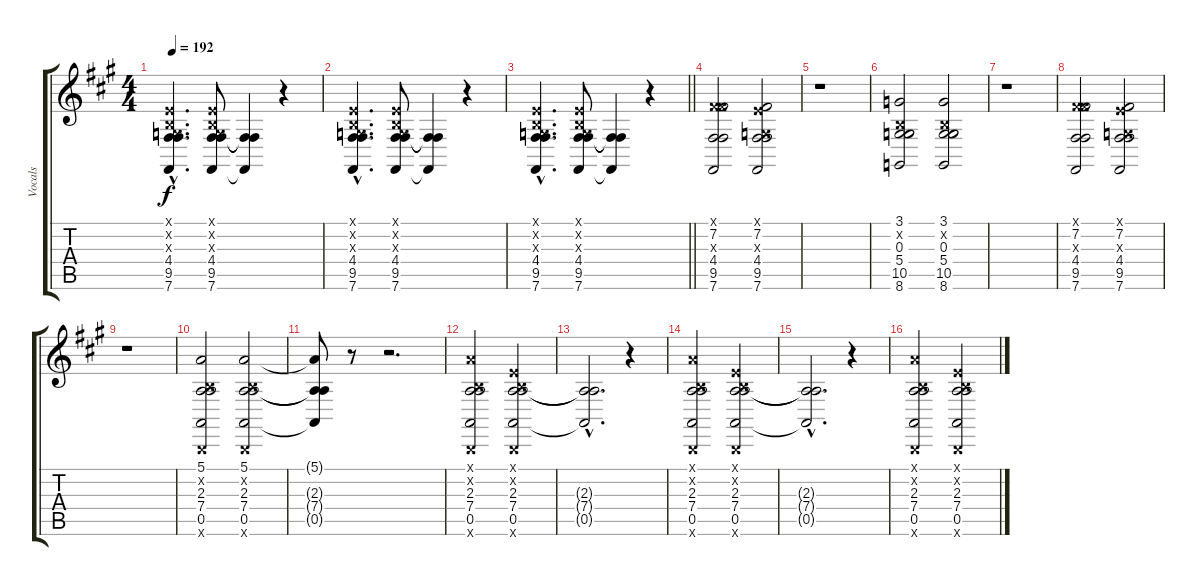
\track ("Vocals" "Vocals") {instrument stringensemble1}
\staff {score tabs}
\tuning (E4 B3 G3 D3 A2 B1) {hide}
\ts (4 4)
\tempo 192
\clef g2
\ks f#minor
(0.1{hac x} 0.2{hac x} 0.3{hac x} 4.4{hac} 9.5{hac} 7.6{hac}).4{d dy f} (0.1{x} 0.2{x} 0.3{x} 4.4 9.5 7.6).8 (4.4{t} 9.5{t} 7.6{t}).4 r.4 |
(0.1{hac x} 0.2{hac x} 0.3{hac x} 4.4{hac} 9.5{hac} 7.6{hac}).4{d} (0.1{x} 0.2{x} 0.3{x} 4.4 9.5 7.6).8 (4.4{t} 9.5{t} 7.6{t}).4 r.4 |
\barLineRight lightlight
(0.1{hac x} 0.2{hac x} 0.3{hac x} 4.4{hac} 9.5{hac} 7.6{hac}).4{d} (0.1{x} 0.2{x} 0.3{x} 4.4 9.5 7.6).8 (4.4{t} 9.5{t} 7.6{t}).4 r.4 |
(2.1{x} 7.2 11.3{x} 4.4 9.5 7.6).2 (0.1{x} 7.2 0.3{x} 4.4 9.5 7.6).2 |
r.1 |
(3.1 0.2{x} 0.3 5.4 10.5 8.6).2 (3.1 0.2{x} 0.3 5.4 10.5 8.6).2 |
r.1 |
(2.1{x} 7.2 11.3{x} 4.4 9.5 7.6).2 (0.1{x} 7.2 0.3{x} 4.4 9.5 7.6).2 |
r.1 |
(5.1 0.2{x} 2.3 7.4 0.5 0.6{x}).2 (5.1 0.2{x} 2.3 7.4 0.5 0.6{x}).2 |
(5.1{t} 2.3{t} 7.4{t} 0.5{t}).8 r.8 r.2{d} |
(5.1{x} 0.2{x} 2.3 7.4 0.5 0.6{x}).2 (0.1{x} 0.2{x} 2.3 7.4 0.5 0.6{x}).2 |
(2.3{hac t} 7.4{hac t} 0.5{hac t}).2{d} r.4 |
(5.1{x} 0.2{x} 2.3 7.4 0.5 0.6{x}).2 (0.1{x} 0.2{x} 2.3 7.4 0.5 0.6{x}).2 |
(2.3{hac t} 7.4{hac t} 0.5{hac t}).2{d} r.4 |
(5.1{x} 0.2{x} 2.3 7.4 0.5 0.6{x}).2 (0.1{x} 0.2{x} 2.3 7.4 0.5 0.6{x}).2
